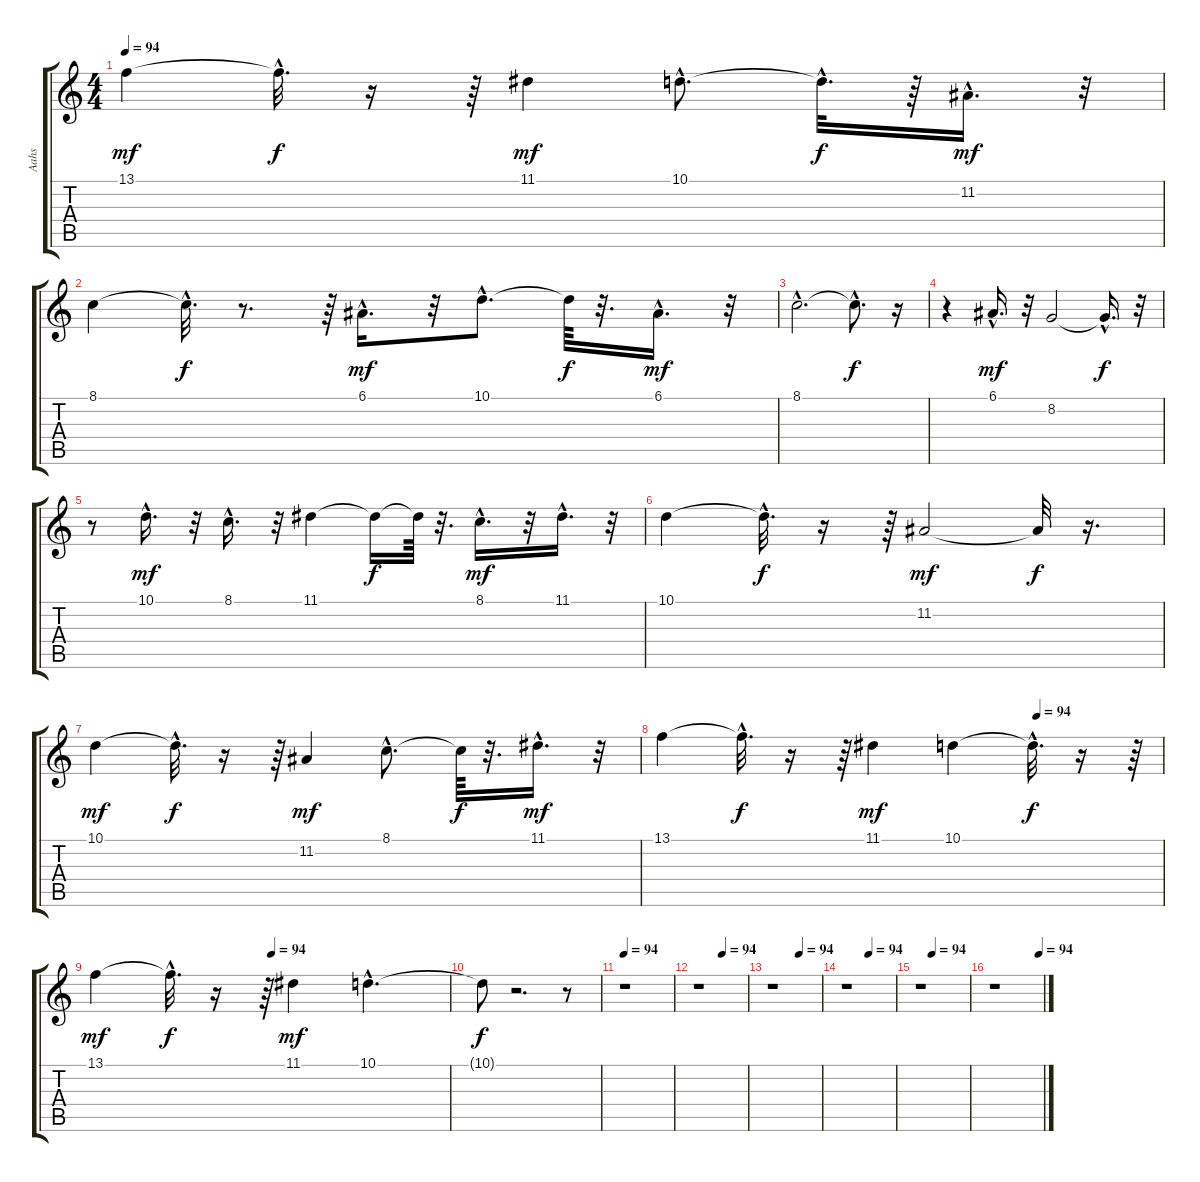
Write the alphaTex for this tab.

\track ("Aahs" "Aahs") {instrument choiraahs}
\staff {score tabs}
\tuning (E4 B3 G3 D3 A2 E2) {hide}
\ts (4 4)
\tempo 94
\clef g2
\ks c
13.1.4{dy mf} 13.1{hac t}.32{d dy f} r.16 r.64 11.1.4{dy mf} 10.1{hac}.8{d} 10.1{hac t}.32{d dy f} r.64 11.2{hac}.16{d dy mf} r.32 |
8.1.4 8.1{hac t}.32{d dy f} r.8{d} r.64 6.1{hac}.16{d dy mf} r.32 10.1{hac}.8{d} 10.1{t}.64{dy f} r.32{d} 6.1{hac}.16{d dy mf} r.32 |
8.1{hac}.2{d} 8.1{hac t}.8{d dy f} r.16 |
r.4 6.1{hac}.16{d dy mf} r.32 8.2.2 8.2{hac t}.16{d dy f} r.32 |
r.8 10.1{hac}.16{d dy mf} r.32 8.1{hac}.16{d} r.32 11.1.4 11.1{t}.16{dy f} 11.1{t}.64 r.32{d} 8.1{hac}.16{d dy mf} r.32 11.1{hac}.16{d} r.32 |
10.1.4 10.1{hac t}.32{d dy f} r.16 r.64 11.2.2{dy mf} 11.2{t}.32{dy f} r.16{d} |
10.1.4{dy mf} 10.1{hac t}.32{d dy f} r.16 r.64 11.2.4{dy mf} 8.1{hac}.8{d} 8.1{t}.64{dy f} r.32{d} 11.1{hac}.16{d dy mf} r.32 |
\tempo (94 0.75)
13.1.4 13.1{hac t}.32{d dy f} r.16 r.64 11.1.4{dy mf} 10.1.4 10.1{hac t}.32{d dy f} r.16 r.64 |
\tempo (94 0.5)
13.1.4{dy mf} 13.1{hac t}.32{d dy f} r.16 r.64 11.1.4{dy mf} 10.1{hac}.4{d} |
10.1{t}.8{dy f} r.2{d} r.8 |
\tempo 94
r.1 |
\tempo (94 0.5)
r.1 |
\tempo (94 0.5625)
r.1 |
\tempo (94 0.46875)
r.1 |
\tempo (94 0.25)
r.1 |
\tempo (94 0.921875)
r.1
